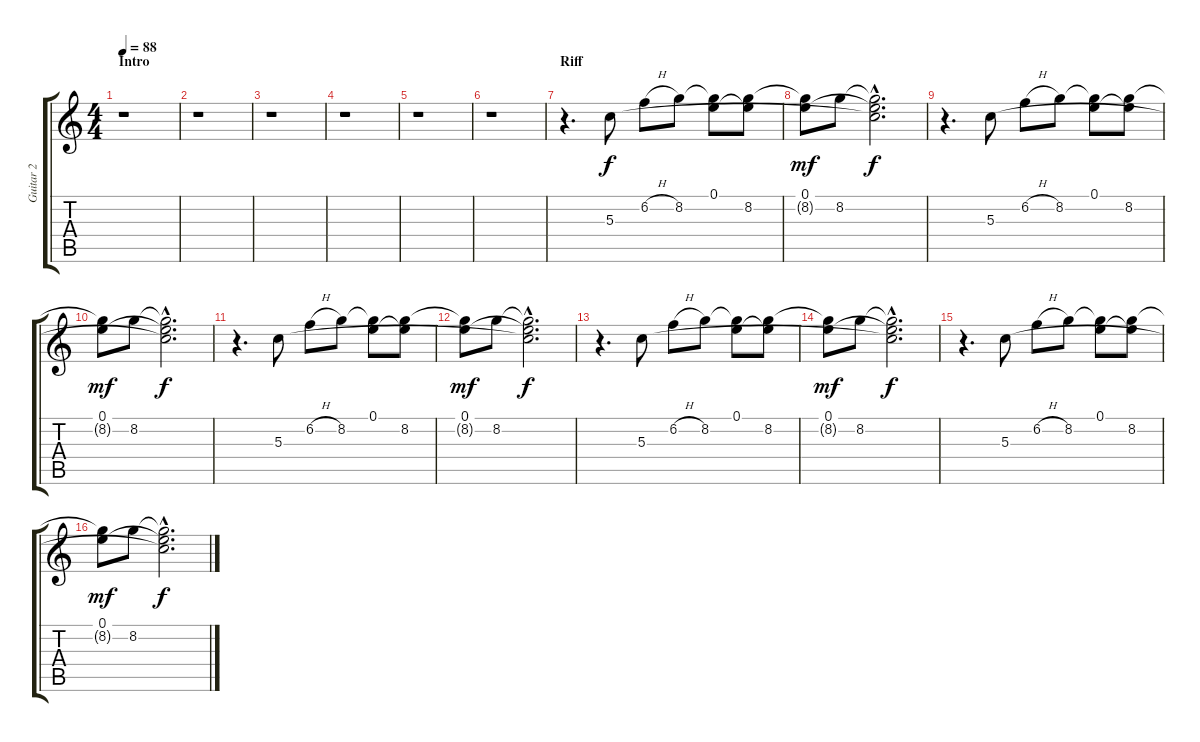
\track ("Guitar 2" "Guitar 2") {instrument acousticguitarsteel}
\staff {score tabs}
\tuning (E4 B3 G3 D3 A2 D2) {hide}
\ts (4 4)
\section ("" "Intro")
\tempo 88
\clef g2
\ks c
r.1{dy f instrument acousticguitarsteel} |
r.1 |
r.1 |
r.1 |
r.1 |
r.1 |
\section ("" "Riff")
r.4{d} 5.3.8 6.2{h}.8 8.2.8 (0.1 8.2{t}).8 (0.1{t} 8.2).8 |
(0.1 8.2{t}).8{dy mf} 8.2.8 (0.1{hac t} 8.2{hac t} 5.3{hac t}).2{d dy f} |
r.4{d} 5.3.8 6.2{h}.8 8.2.8 (0.1 8.2{t}).8 (0.1{t} 8.2).8 |
(0.1 8.2{t}).8{dy mf} 8.2.8 (0.1{hac t} 8.2{hac t} 5.3{hac t}).2{d dy f} |
r.4{d} 5.3.8 6.2{h}.8 8.2.8 (0.1 8.2{t}).8 (0.1{t} 8.2).8 |
(0.1 8.2{t}).8{dy mf} 8.2.8 (0.1{hac t} 8.2{hac t} 5.3{hac t}).2{d dy f} |
r.4{d} 5.3.8 6.2{h}.8 8.2.8 (0.1 8.2{t}).8 (0.1{t} 8.2).8 |
(0.1 8.2{t}).8{dy mf} 8.2.8 (0.1{hac t} 8.2{hac t} 5.3{hac t}).2{d dy f} |
r.4{d} 5.3.8 6.2{h}.8 8.2.8 (0.1 8.2{t}).8 (0.1{t} 8.2).8 |
(0.1 8.2{t}).8{dy mf} 8.2.8 (0.1{hac t} 8.2{hac t} 5.3{hac t}).2{d dy f}
